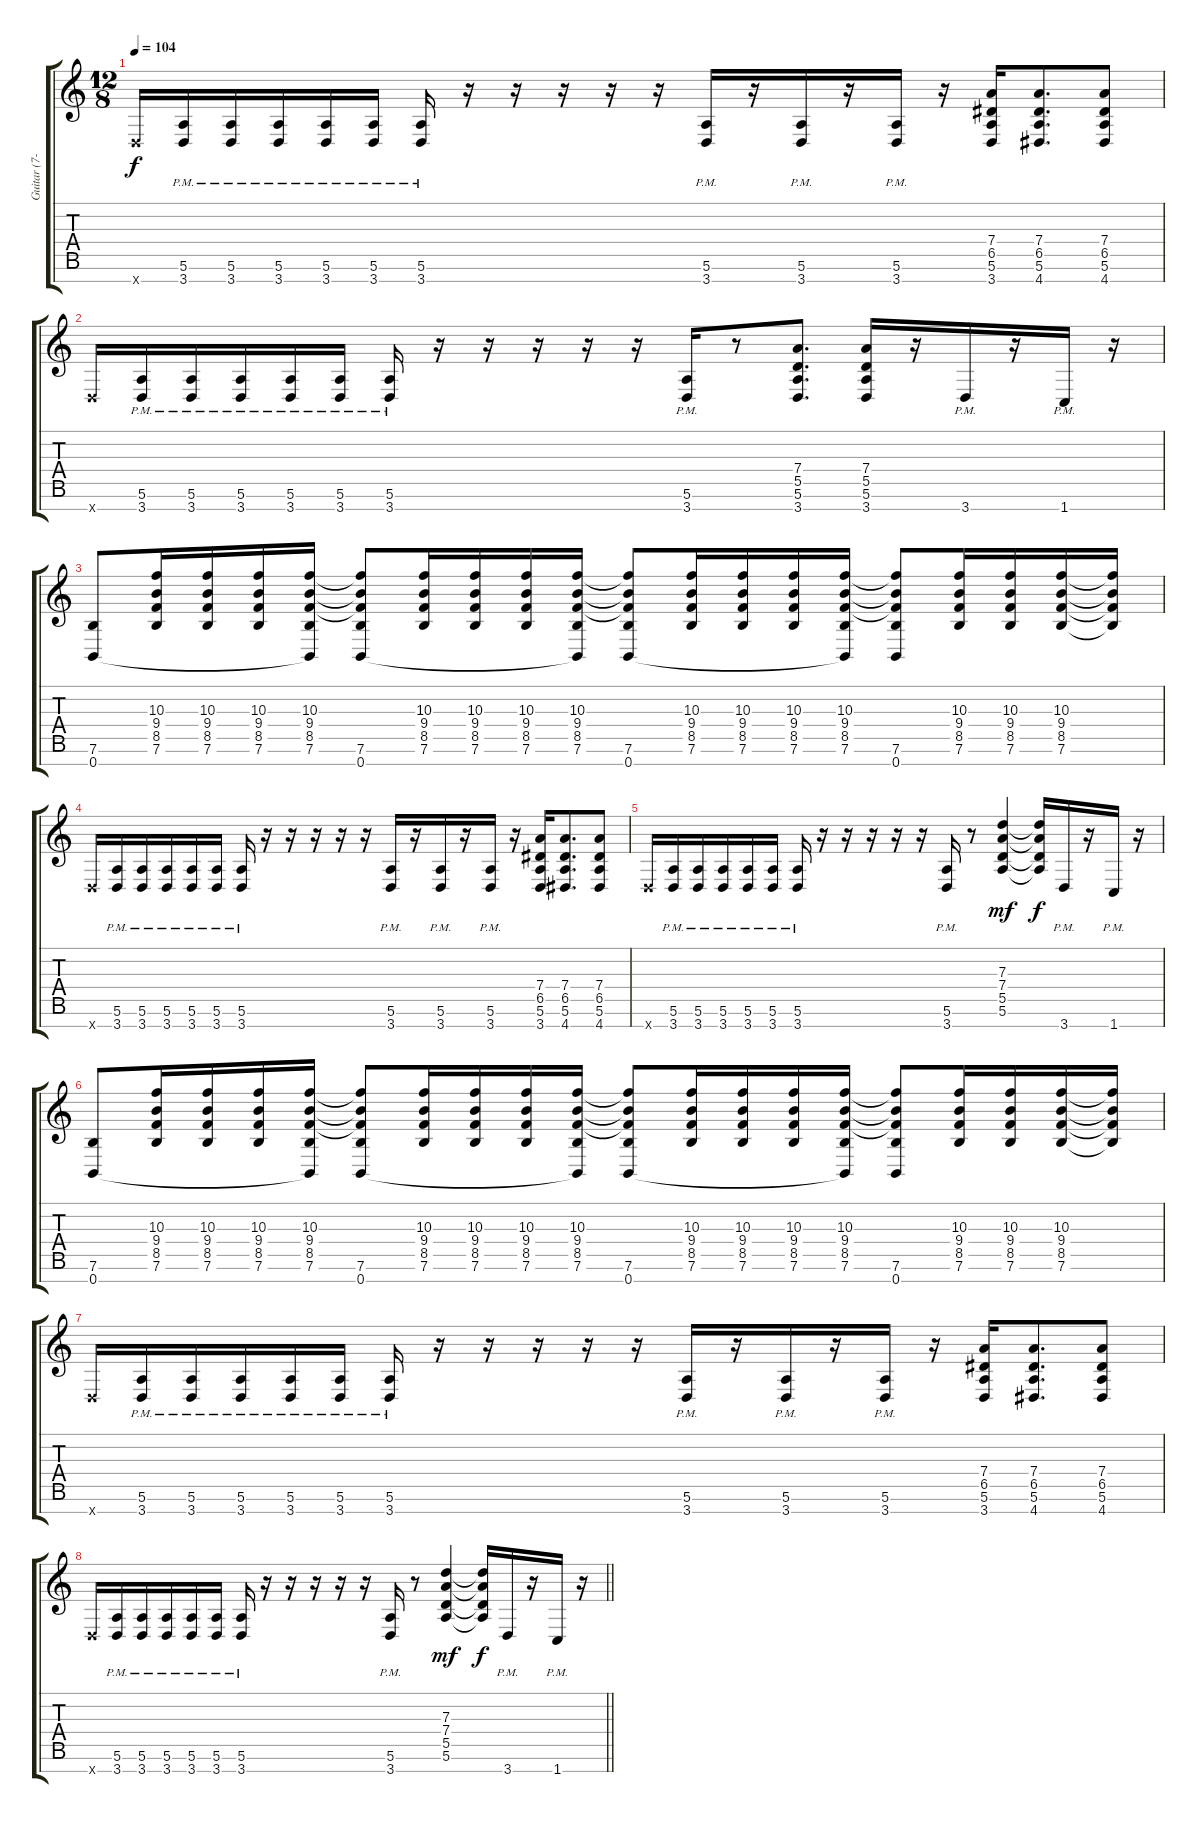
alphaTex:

\track ("Guitar (7-string)" "Guitar (7-") {instrument distortionguitar}
\staff {score tabs}
\tuning (E4 B3 G3 D3 A2 E2 B1) {hide}
\ts (12 8)
\tempo 104
\clef g2
\ks c
3.7{x}.16{dy f volume 15} (5.6{pm} 3.7{pm}).16 (5.6{pm} 3.7{pm}).16 (5.6{pm} 3.7{pm}).16 (5.6{pm} 3.7{pm}).16 (5.6{pm} 3.7{pm}).16 (5.6{pm} 3.7{pm}).16 r.16 r.16 r.16 r.16 r.16 (5.6{pm} 3.7{pm}).16 r.16 (5.6{pm} 3.7{pm}).16 r.16 (5.6{pm} 3.7{pm}).16 r.16 (7.4 6.5 5.6 3.7).16 (7.4 6.5 5.6 4.7).8{d} (7.4 6.5 5.6 4.7).8 |
3.7{x}.16 (5.6{pm} 3.7{pm}).16 (5.6{pm} 3.7{pm}).16 (5.6{pm} 3.7{pm}).16 (5.6{pm} 3.7{pm}).16 (5.6{pm} 3.7{pm}).16 (5.6{pm} 3.7{pm}).16 r.16 r.16 r.16 r.16 r.16 (5.6{pm} 3.7{pm}).16 r.8 (7.4 5.5 5.6 3.7).8{d} (7.4 5.5 5.6 3.7).16 r.16 3.7{pm}.16 r.16 1.7{pm}.16 r.16 |
(7.6 0.7).8{volume 7} (10.3 9.4 8.5 7.6).16 (10.3 9.4 8.5 7.6).16 (10.3 9.4 8.5 7.6).16 (10.3 9.4 8.5 7.6 0.7{t}).16 (10.3{t} 9.4{t} 8.5{t} 7.6 0.7).8 (10.3 9.4 8.5 7.6).16 (10.3 9.4 8.5 7.6).16 (10.3 9.4 8.5 7.6).16 (10.3 9.4 8.5 7.6 0.7{t}).16 (10.3{t} 9.4{t} 8.5{t} 7.6 0.7).8 (10.3 9.4 8.5 7.6).16 (10.3 9.4 8.5 7.6).16 (10.3 9.4 8.5 7.6).16 (10.3 9.4 8.5 7.6 0.7{t}).16 (10.3{t} 9.4{t} 8.5{t} 7.6 0.7).8 (10.3 9.4 8.5 7.6).16 (10.3 9.4 8.5 7.6).16 (10.3 9.4 8.5 7.6).16 (10.3{t} 9.4{t} 8.5{t} 7.6{t}).16 |
3.7{x}.16{volume 15} (5.6{pm} 3.7{pm}).16 (5.6{pm} 3.7{pm}).16 (5.6{pm} 3.7{pm}).16 (5.6{pm} 3.7{pm}).16 (5.6{pm} 3.7{pm}).16 (5.6{pm} 3.7{pm}).16 r.16 r.16 r.16 r.16 r.16 (5.6{pm} 3.7{pm}).16 r.16 (5.6{pm} 3.7{pm}).16 r.16 (5.6{pm} 3.7{pm}).16 r.16 (7.4 6.5 5.6 3.7).16 (7.4 6.5 5.6 4.7).8{d} (7.4 6.5 5.6 4.7).8 |
3.7{x}.16 (5.6{pm} 3.7{pm}).16 (5.6{pm} 3.7{pm}).16 (5.6{pm} 3.7{pm}).16 (5.6{pm} 3.7{pm}).16 (5.6{pm} 3.7{pm}).16 (5.6{pm} 3.7{pm}).16 r.16 r.16 r.16 r.16 r.16 (5.6{pm} 3.7{pm}).16 r.8 (7.3 7.4 5.5 5.6).4{dy mf} (7.3{t} 7.4{t} 5.5{t} 5.6{t}).16{dy f} 3.7{pm}.16 r.16 1.7{pm}.16 r.16 |
(7.6 0.7).8{volume 7} (10.3 9.4 8.5 7.6).16 (10.3 9.4 8.5 7.6).16 (10.3 9.4 8.5 7.6).16 (10.3 9.4 8.5 7.6 0.7{t}).16 (10.3{t} 9.4{t} 8.5{t} 7.6 0.7).8 (10.3 9.4 8.5 7.6).16 (10.3 9.4 8.5 7.6).16 (10.3 9.4 8.5 7.6).16 (10.3 9.4 8.5 7.6 0.7{t}).16 (10.3{t} 9.4{t} 8.5{t} 7.6 0.7).8 (10.3 9.4 8.5 7.6).16 (10.3 9.4 8.5 7.6).16 (10.3 9.4 8.5 7.6).16 (10.3 9.4 8.5 7.6 0.7{t}).16 (10.3{t} 9.4{t} 8.5{t} 7.6 0.7).8 (10.3 9.4 8.5 7.6).16 (10.3 9.4 8.5 7.6).16 (10.3 9.4 8.5 7.6).16 (10.3{t} 9.4{t} 8.5{t} 7.6{t}).16 |
3.7{x}.16{volume 15} (5.6{pm} 3.7{pm}).16 (5.6{pm} 3.7{pm}).16 (5.6{pm} 3.7{pm}).16 (5.6{pm} 3.7{pm}).16 (5.6{pm} 3.7{pm}).16 (5.6{pm} 3.7{pm}).16 r.16 r.16 r.16 r.16 r.16 (5.6{pm} 3.7{pm}).16 r.16 (5.6{pm} 3.7{pm}).16 r.16 (5.6{pm} 3.7{pm}).16 r.16 (7.4 6.5 5.6 3.7).16 (7.4 6.5 5.6 4.7).8{d} (7.4 6.5 5.6 4.7).8 |
\barLineRight lightlight
3.7{x}.16 (5.6{pm} 3.7{pm}).16 (5.6{pm} 3.7{pm}).16 (5.6{pm} 3.7{pm}).16 (5.6{pm} 3.7{pm}).16 (5.6{pm} 3.7{pm}).16 (5.6{pm} 3.7{pm}).16 r.16 r.16 r.16 r.16 r.16 (5.6{pm} 3.7{pm}).16 r.8 (7.3 7.4 5.5 5.6).4{dy mf} (7.3{t} 7.4{t} 5.5{t} 5.6{t}).16{dy f} 3.7{pm}.16 r.16 1.7{pm}.16 r.16
